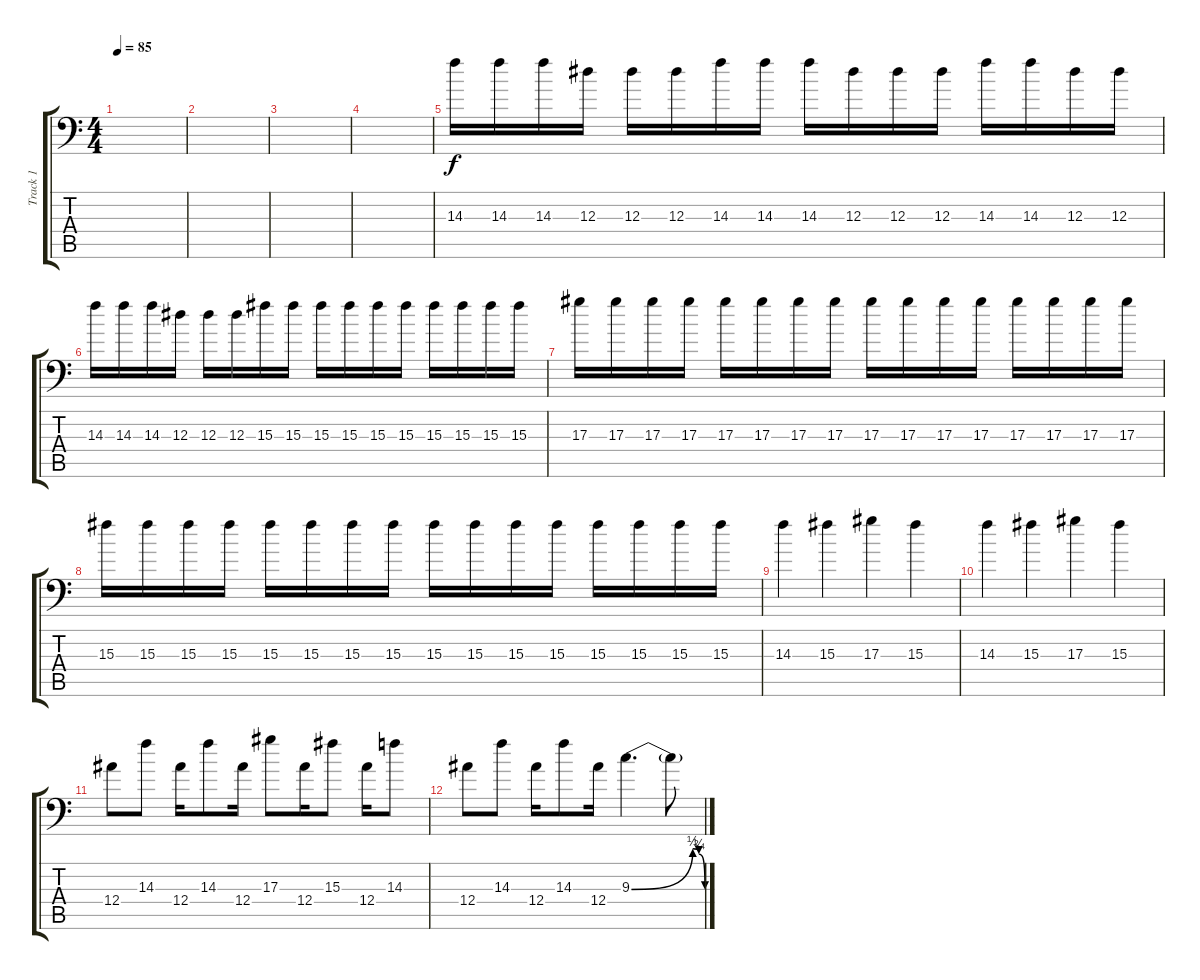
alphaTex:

\track ("Track 1" "Track 1") {instrument distortionguitar}
\staff {score tabs}
\tuning (C4 G3 Eb3 Bb2 F2 Bb1) {hide}
\ts (4 4)
\tempo 85
\clef f4
\ks c
|
|
|
|
14.3.16 14.3.16 14.3.16 12.3.16 12.3.16 12.3.16 14.3.16 14.3.16 14.3.16 12.3.16 12.3.16 12.3.16 14.3.16 14.3.16 12.3.16 12.3.16 |
14.3.16 14.3.16 14.3.16 12.3.16 12.3.16 12.3.16 15.3.16 15.3.16 15.3.16 15.3.16 15.3.16 15.3.16 15.3.16 15.3.16 15.3.16 15.3.16 |
17.3.16 17.3.16 17.3.16 17.3.16 17.3.16 17.3.16 17.3.16 17.3.16 17.3.16 17.3.16 17.3.16 17.3.16 17.3.16 17.3.16 17.3.16 17.3.16 |
15.3.16 15.3.16 15.3.16 15.3.16 15.3.16 15.3.16 15.3.16 15.3.16 15.3.16 15.3.16 15.3.16 15.3.16 15.3.16 15.3.16 15.3.16 15.3.16 |
14.3.4 15.3.4 17.3.4 15.3.4 |
14.3.4 15.3.4 17.3.4 15.3.4 |
12.4.8 14.3.8 12.4.16 14.3.8 12.4.16 17.3.8 12.4.16 15.3.8 12.4.16 14.3.8 |
12.4.8 14.3.8 12.4.16 14.3.8 12.4.16 9.3{be (custom 0 0 50 2 55 1 60 0)}.4{d} 9.3{t}.8
